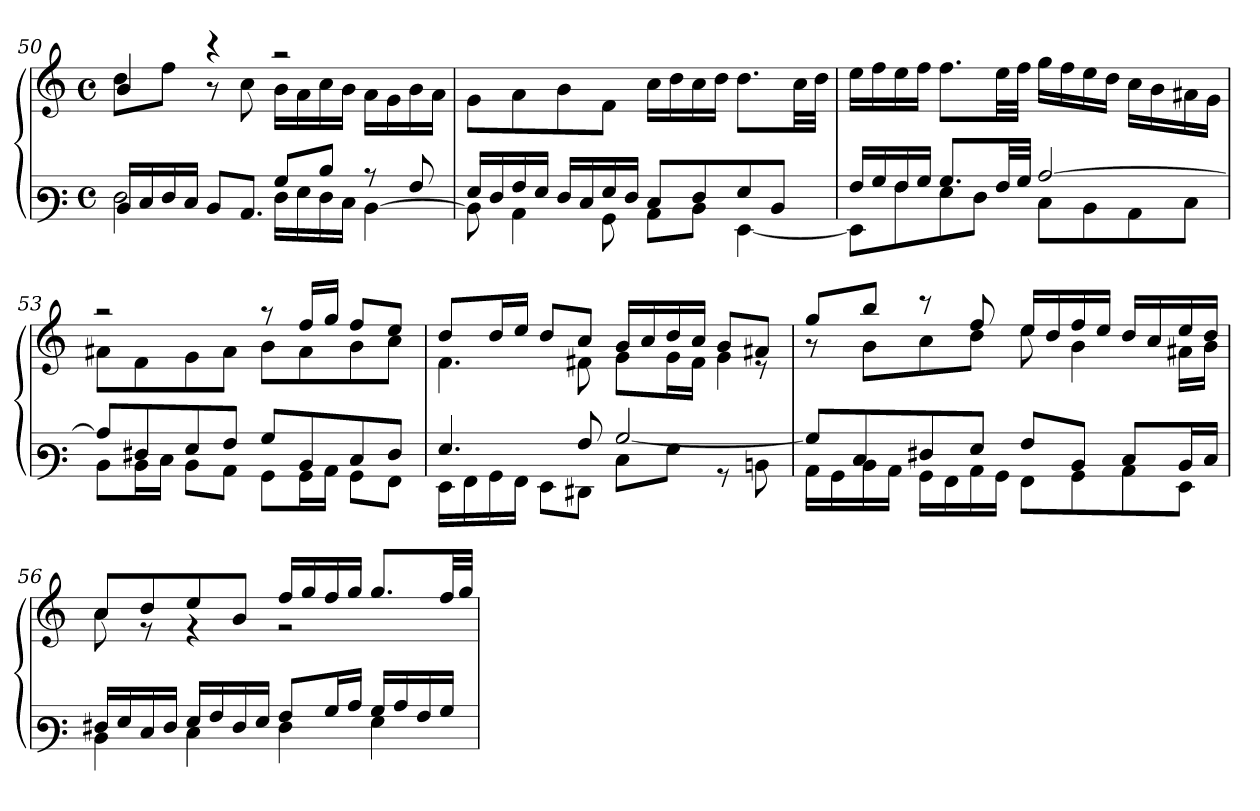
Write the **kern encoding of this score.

**kern	**kern
*part1	*part1
*staff2	*staff1
*clefF3	*clefG3
*M4/4	*M4/4
*met(c)	*met(c)
=50	=50
*^	*^
*	*^	*	*
2ryy	16D/LL	2F\	4g/	8b\L
.	16E/	.	.	.
.	16F/	.	.	8dd\J
.	16E/JJ	.	.	.
.	8D/L	.	8rf	4rgg
.	8.C/J	.	8a\	.
8B/L	.	16F\LL	16g\LL	2rff
.	4..ryy	16G\	16f\	.
8d/J	.	16F\	16a\	.
.	.	16E\JJ	16g\JJ	.
8rB	.	[<4D\	16f\LL	.
.	.	.	16e\	.
8A/	.	.	16g\	.
.	.	.	16f\JJ	.
*	*v	*v	*	*
*	*	*v	*v
=51	=51	=51
16G/LL	8D\]	8e\L
16F/	.	.
16A/	4C\	8f\
16G/JJ	.	.
16F/LL	.	8g\
16E/	.	.
16G/	8BB\	8d\J
16F/JJ	.	.
8E/L	8C\L	16a\LL
.	.	16b\
8F/	8D\J	16a\
.	.	16b\JJ
8G/	[<4GG\	8.b\L
8D/J	.	.
.	.	32a\KK
.	.	32b\Jkk
!!LO:LB:g=z
=52	=52	=52
16A/LL	8GG\L]	16cc\LL
16B/	.	16dd\
16A/	8A\	16cc\
16B/JJ	.	16dd\JJ
8.B/L	8G\	8.dd\L
.	8F\J	.
32A/KK	.	32cc\KK
32B/Jkk	.	32dd\Jkk
[>2c/	8E\L	16ee\LL
.	.	16dd\
.	8D\	16cc\
.	.	16b\JJ
.	8C\	16a\LL
.	.	16g\
.	8E\J	16f#X\
.	.	16e\JJ
=53	=53	=53
*	*	*^
8c/L]	8D\L	2rff	8f#X\L
8F#X/	16D\L	.	8d\
.	16E\JJ	.	.
8G/	8D\L	.	8e\
8A/J	8C\J	.	8f#\J
8B/L	8BB\L	8rff	8g\L
8D/	16BB\L	16dd/LL	8f#\
.	16C\JJ	16ee/JJ	.
8E/	8BB\L	8dd/L	8g\
8F#/J	8AA\J	8cc/J	8a\J
=54	=54	=54	=54
*	*	*	*^
16GG\LL	4.G/	8b/L	4.d\	2..ryy
16AA\	.	.	.	.
16BB\	.	16b/L	.	.
16AA\JJ	.	16cc/JJ	.	.
8GG\L	.	8b/L	.	.
8FF#X\J	8A/	8a/J	8d#X\	.
8E\L	[>2B/	16g/LL	8e\L	.
.	.	16a/	.	.
8G\J	.	16b/	16e\L	.
.	.	16a/JJ	16d#\JJ	.
8rAA	.	(8g/L	4e\	.
8Dn\	.	8f#X/J	.	8rB
*	*	*	*v	*v
!!LO:LB:g=z
=55	=55	=55	=55
16C\LL	8B/L]	8ee/L	8rf
16BB\	.	.	.
16D\	8E/	8gg/J	8g\L
16C\JJ	.	.	.
16BB\LL	8F#X/	8rgg	8a\
16AA\	.	.	.
16C\	8G/J	8dd/	8b\J
16BB\JJ	.	.	.
8AA\L	8A/L	16cc/LL	8cc\
.	.	16b/	.
8BB\	8D/J	16dd/	4g\
.	.	16cc/JJ	.
8C\	8E/L	16b/LL	.
.	.	16a/	.
8GG\J	16D/L	16cc/	16f#X\LL
.	16E/JJ	16b/JJ	16g\JJ
=56	=56	=56	=56
4D\	16F#X/LL	8a/L	8a\
.	16G/	.	.
.	16E/	8b/	8rd
.	16F#/JJ	.	.
4E\	16G/LL	8cc/	4rd
.	16A/	.	.
.	16F#/	8g/J	.
.	16G/JJ	.	.
4F#\	8A/L	16dd/LL	2rf
.	.	16ee/	.
.	16B/L	16dd/	.
.	16c/JJ	16ee/JJ	.
4G\	16B/LL	8.ee/L	.
.	16c/	.	.
.	16A/	.	.
.	16B/JJ	32dd/LL	.
.	.	32ee/JJJ	.
*v	*v	*	*
*	*v	*v
=	=
*-	*-
